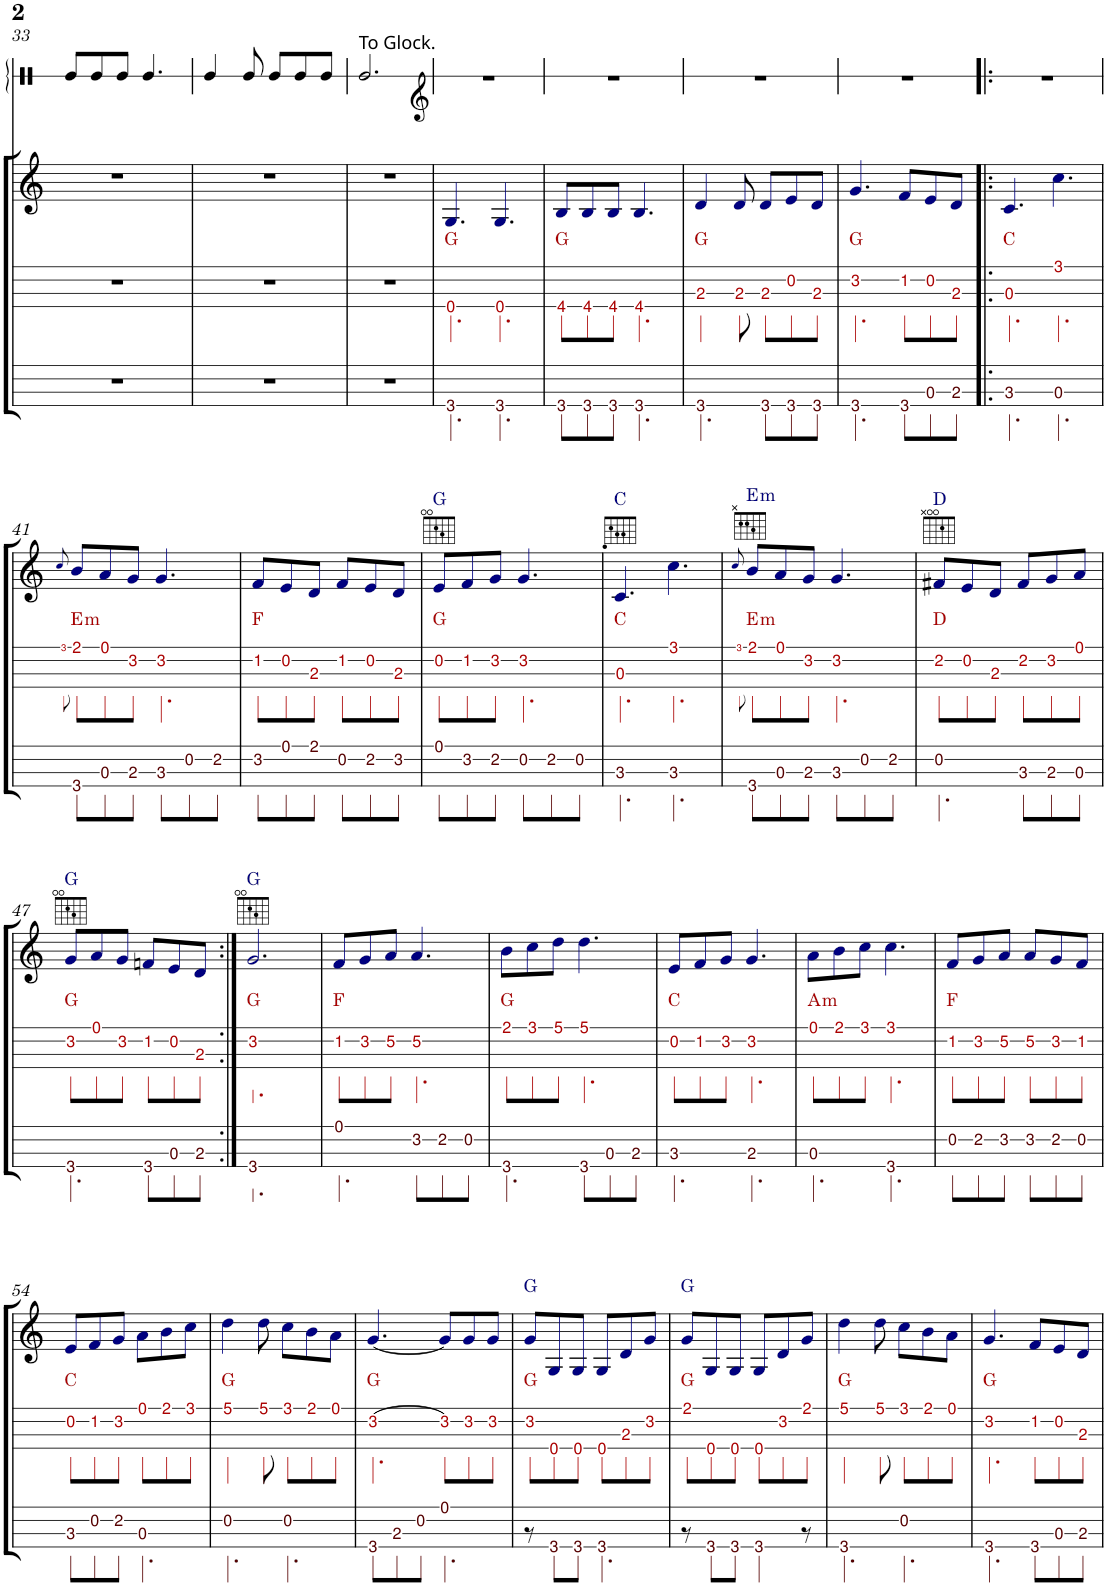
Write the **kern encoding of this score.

**kern	**kern	**harte	**kern	**harte	**kern
*part4	*part3	*part3	*part2	*part2	*part1
*staff4	*staff3	*	*staff2	*	*staff1
*I"Bass Guitar	*I"Ukulele	*	*I"Mandolin	*	*I"Glockenspiel
*	*	*	*	*	*I'Gsp
!!LO:PB:g=z
*	*	*	*clefG2	*	*clefX
*	*	*	*	*	*Trd-14c-24
*k[]	*k[]	*	*k[]	*	*k[]
*C:	*C:	*	*C:	*	*C:
*M6/8	*M6/8	*	*M6/8	*	*M6/8
=33	=33	=33	=33	=33	=33
2.r	2.r	.	2.r	.	8ee/L
.	.	.	.	.	8ee/
.	.	.	.	.	8ee/J
.	.	.	.	.	4.ee/
=34	=34	=34	=34	=34	=34
2.r	2.r	.	2.r	.	4ee/
.	.	.	.	.	8ee/
.	.	.	.	.	8ee/L
.	.	.	.	.	8ee/
.	.	.	.	.	8ee/J
=35	=35	=35	=35	=35	=35
!	!	!	!	!	!LO:TX:a:t=To Glock.
2.r	2.r	.	2.r	.	2.ee/
=36	=36	=36	=36	=36	=36
*	*	*	*	*	*clefG2
4.GGGi\	4.Gj\	G:maj	4.GZ/	.	2.r
4.GGGi\	4.Gj\	.	4.GZ/	.	.
=37	=37	=37	=37	=37	=37
8GGGi\L	8Bj\L	G:maj	8BZ/L	.	2.r
8GGGi\	8Bj\	.	8BZ/	.	.
8GGGi\J	8Bj\J	.	8BZ/J	.	.
4.GGGi\	4.Bj\	.	4.BZ/	.	.
=38	=38	=38	=38	=38	=38
4.GGGi\	4dj\	G:maj	4dZ/	.	2.r
.	8dj\	.	8dZ/	.	.
8GGGi\L	8dj\L	.	8dZ/L	.	.
8GGGi\	8ej\	.	8eZ/	.	.
8GGGi\J	8dj\J	.	8dZ/J	.	.
=39	=39	=39	=39	=39	=39
4.GGGi\	4.gj\	G:maj	4.gZ/	.	2.r
8GGGi\L	8fj\L	.	8fZ/L	.	.
8AAAi\	8ej\	.	8eZ/	.	.
8BBBi\J	8dj\J	.	8dZ/J	.	.
=40!|:	=40!|:	=40!|:	=40!|:	=40!|:	=40!|:
4.CCi\	4.cj\	C:maj	4.cZ/	.	2.r
4.AAAi\	4.ccj\	.	4.ccZ\	.	.
!!LO:LB:g=z
=41	=41	=41	=41	=41	=41
.	8qccj\	.	8qccZ/	.	.
!	!	!LO:H:kt=m	!	!	!
8GGGi\L	8bj\L	E:min	8bZ/L	.	2.r
8AAAi\	8aj\	.	8aZ/	.	.
8BBBi\J	8gj\J	.	8gZ/J	.	.
8CCi\L	4.gj\	.	4.gZ/	.	.
8DDi\	.	.	.	.	.
8EEi\J	.	.	.	.	.
=42	=42	=42	=42	=42	=42
8FFi\L	8fj\L	F:maj	8fZ/L	.	2.r
8GGi\	8ej\	.	8eZ/	.	.
8AAi\J	8dj\J	.	8dZ/J	.	.
8DDi\L	8fj\L	.	8fZ/L	.	.
8EEi\	8ej\	.	8eZ/	.	.
8FFi\J	8dj\J	.	8dZ/J	.	.
=43	=43	=43	=43	=43	=43
8GGi\L	8ej\L	G:maj	8eZ/L	G:maj	2.r
8FFi\	8fj\	.	8fZ/	.	.
8EEi\J	8gj\J	.	8gZ/J	.	.
8DDi\L	4.gj\	.	4.gZ/	.	.
8EEi\	.	.	.	.	.
8DDi\J	.	.	.	.	.
=44	=44	=44	=44	=44	=44
4.CCi\	4.cj\	C:maj	4.cZ/	C:maj	2.r
4.CCi\	4.ccj\	.	4.ccZ\	.	.
=45	=45	=45	=45	=45	=45
.	8qccj\	.	8qccZ/	.	.
!	!	!LO:H:kt=m	!	!LO:H:kt=m	!
8GGGi\L	8bj\L	E:min	8bZ/L	E:min	2.r
8AAAi\	8aj\	.	8aZ/	.	.
8BBBi\J	8gj\J	.	8gZ/J	.	.
8CCi\L	4.gj\	.	4.gZ/	.	.
8DDi\	.	.	.	.	.
8EEi\J	.	.	.	.	.
=46	=46	=46	=46	=46	=46
4.DDi\	8f#j\L	D:maj	8f#XZ/L	D:maj	2.r
.	8ej\	.	8eZ/	.	.
.	8dj\J	.	8dZ/J	.	.
8CCi\L	8f#j\L	.	8f#Z/L	.	.
8BBBi\	8gj\	.	8gZ/	.	.
8AAAi\J	8aj\J	.	8aZ/J	.	.
!!LO:LB:g=z
=47	=47	=47	=47	=47	=47
4.GGGi\	8gj\L	G:maj	8gZ/L	G:maj	2.r
.	8aj\	.	8aZ/	.	.
.	8gj\J	.	8gZ/J	.	.
8GGGi\L	8fj\L	.	8fnZ/L	.	.
8AAAi\	8ej\	.	8eZ/	.	.
8BBBi\J	8dj\J	.	8dZ/J	.	.
=48:|!	=48:|!	=48:|!	=48:|!	=48:|!	=48:|!
2.GGGi\	2.gj\	G:maj	2.gZ/	G:maj	2.r
=49	=49	=49	=49	=49	=49
4.GGi\	8fj\L	F:maj	8fZ/L	.	2.r
.	8gj\	.	8gZ/	.	.
.	8aj\J	.	8aZ/J	.	.
8FFi\L	4.aj\	.	4.aZ/	.	.
8EEi\	.	.	.	.	.
8DDi\J	.	.	.	.	.
=50	=50	=50	=50	=50	=50
4.GGGi\	8bj\L	G:maj	8bZ\L	.	2.r
.	8ccj\	.	8ccZ\	.	.
.	8ddj\J	.	8ddZ\J	.	.
8GGGi\L	4.ddj\	.	4.ddZ\	.	.
8AAAi\	.	.	.	.	.
8BBBi\J	.	.	.	.	.
=51	=51	=51	=51	=51	=51
4.CCi\	8ej\L	C:maj	8eZ/L	.	2.r
.	8fj\	.	8fZ/	.	.
.	8gj\J	.	8gZ/J	.	.
4.BBBi\	4.gj\	.	4.gZ/	.	.
=52	=52	=52	=52	=52	=52
!	!	!LO:H:kt=m	!	!	!
4.AAAi\	8aj\L	A:min	8aZ\L	.	2.r
.	8bj\	.	8bZ\	.	.
.	8ccj\J	.	8ccZ\J	.	.
4.GGGi\	4.ccj\	.	4.ccZ\	.	.
=53	=53	=53	=53	=53	=53
8DDi\L	8fj\L	F:maj	8fZ/L	.	2.r
8EEi\	8gj\	.	8gZ/	.	.
8FFi\J	8aj\J	.	8aZ/J	.	.
8FFi\L	8aj\L	.	8aZ/L	.	.
8EEi\	8gj\	.	8gZ/	.	.
8DDi\J	8fj\J	.	8fZ/J	.	.
!!LO:LB:g=z
=54	=54	=54	=54	=54	=54
8CCi\L	8ej\L	C:maj	8eZ/L	.	2.r
8DDi\	8fj\	.	8fZ/	.	.
8EEi\J	8gj\J	.	8gZ/J	.	.
4.AAAi\	8aj\L	.	8aZ\L	.	.
.	8bj\	.	8bZ\	.	.
.	8ccj\J	.	8ccZ\J	.	.
=55	=55	=55	=55	=55	=55
4.DDi\	4ddj\	G:maj	4ddZ\	.	2.r
.	8ddj\	.	8ddZ\	.	.
4.DDi\	8ccj\L	.	8ccZ\L	.	.
.	8bj\	.	8bZ\	.	.
.	8aj\J	.	8aZ\J	.	.
=56	=56	=56	=56	=56	=56
8GGGi\L	[4.gj\	G:maj	[4.gZ/	.	2.r
8BBBi\	.	.	.	.	.
8DDi\J	.	.	.	.	.
4.GGi\	8gj\L]	.	8gZ/L]	.	.
.	8gj\	.	8gZ/	.	.
.	8gj\J	.	8gZ/J	.	.
=57	=57	=57	=57	=57	=57
8r	8gj\L	G:maj	8gZ/L	G:maj	2.r
8GGGi\L	8Gj\	.	8GZ/	.	.
8GGGi\J	8Gj\J	.	8GZ/J	.	.
4.GGGi\	8Gj\L	.	8GZ/L	.	.
.	8dj\	.	8dZ/	.	.
.	8gj\J	.	8gZ/J	.	.
=58	=58	=58	=58	=58	=58
8r	8bj\L	G:maj	8gZ/L	G:maj	2.r
8GGGi\L	8Gj\	.	8GZ/	.	.
8GGGi\J	8Gj\J	.	8GZ/J	.	.
4GGGi\	8Gj\L	.	8GZ/L	.	.
.	8gj\	.	8dZ/	.	.
8r	8bj\J	.	8gZ/J	.	.
=59	=59	=59	=59	=59	=59
4.GGGi\	4ddj\	G:maj	4ddZ\	.	2.r
.	8ddj\	.	8ddZ\	.	.
4.DDi\	8ccj\L	.	8ccZ\L	.	.
.	8bj\	.	8bZ\	.	.
.	8aj\J	.	8aZ\J	.	.
=60	=60	=60	=60	=60	=60
4.GGGi\	4.gj\	G:maj	4.gZ/	.	2.r
8GGGi\L	8fj\L	.	8fZ/L	.	.
8AAAi\	8ej\	.	8eZ/	.	.
8BBBi\J	8dj\J	.	8dZ/J	.	.
=	=	=	=	=	=
*-	*-	*-	*-	*-	*-
